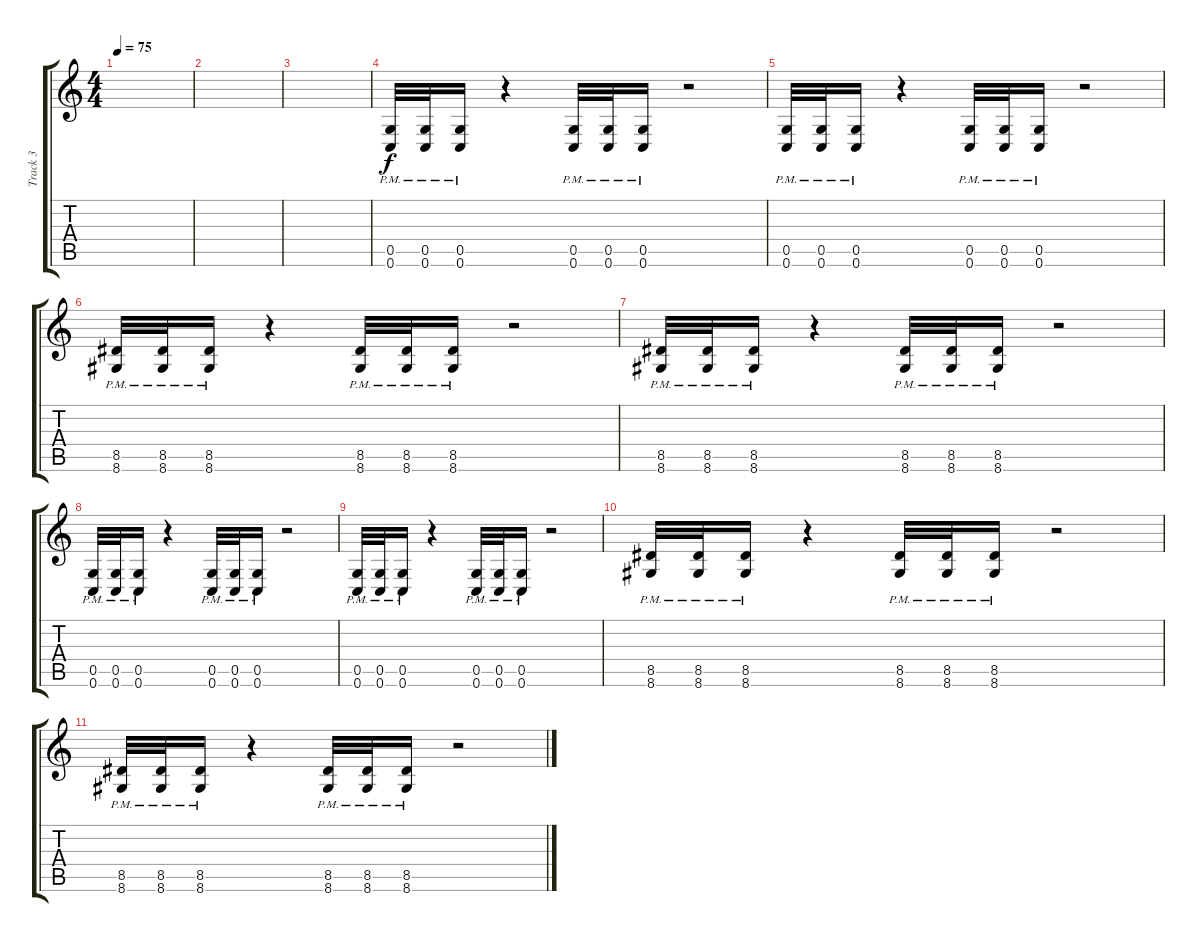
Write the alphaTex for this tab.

\track ("Track 3" "Track 3") {instrument overdrivenguitar}
\staff {score tabs}
\tuning (D4 A3 F3 C3 G2 C2) {hide}
\ts (4 4)
\tempo 75
\clef g2
\ks c
|
|
|
(0.5{pm} 0.6{pm}).32 (0.5{pm} 0.6{pm}).32 (0.5{pm} 0.6{pm}).16 r.4 (0.5{pm} 0.6{pm}).32 (0.5{pm} 0.6{pm}).32 (0.5{pm} 0.6{pm}).16 r.2 |
(0.5{pm} 0.6{pm}).32 (0.5{pm} 0.6{pm}).32 (0.5{pm} 0.6{pm}).16 r.4 (0.5{pm} 0.6{pm}).32 (0.5{pm} 0.6{pm}).32 (0.5{pm} 0.6{pm}).16 r.2 |
(8.5{pm} 8.6{pm}).32 (8.5{pm} 8.6{pm}).32 (8.5{pm} 8.6{pm}).16 r.4 (8.5{pm} 8.6{pm}).32 (8.5{pm} 8.6{pm}).32 (8.5{pm} 8.6{pm}).16 r.2 |
(8.5{pm} 8.6{pm}).32 (8.5{pm} 8.6{pm}).32 (8.5{pm} 8.6{pm}).16 r.4 (8.5{pm} 8.6{pm}).32 (8.5{pm} 8.6{pm}).32 (8.5{pm} 8.6{pm}).16 r.2 |
(0.5{pm} 0.6{pm}).32 (0.5{pm} 0.6{pm}).32 (0.5{pm} 0.6{pm}).16 r.4 (0.5{pm} 0.6{pm}).32 (0.5{pm} 0.6{pm}).32 (0.5{pm} 0.6{pm}).16 r.2 |
(0.5{pm} 0.6{pm}).32 (0.5{pm} 0.6{pm}).32 (0.5{pm} 0.6{pm}).16 r.4 (0.5{pm} 0.6{pm}).32 (0.5{pm} 0.6{pm}).32 (0.5{pm} 0.6{pm}).16 r.2 |
(8.5{pm} 8.6{pm}).32 (8.5{pm} 8.6{pm}).32 (8.5{pm} 8.6{pm}).16 r.4 (8.5{pm} 8.6{pm}).32 (8.5{pm} 8.6{pm}).32 (8.5{pm} 8.6{pm}).16 r.2 |
(8.5{pm} 8.6{pm}).32 (8.5{pm} 8.6{pm}).32 (8.5{pm} 8.6{pm}).16 r.4 (8.5{pm} 8.6{pm}).32 (8.5{pm} 8.6{pm}).32 (8.5{pm} 8.6{pm}).16 r.2
